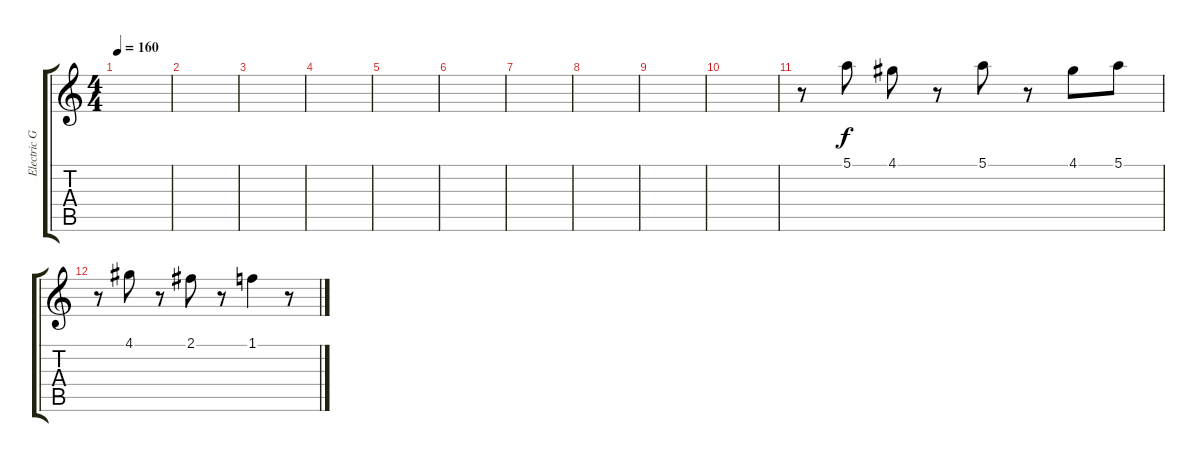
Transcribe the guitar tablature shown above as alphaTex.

\track ("Electric Guitar" "Electric G") {instrument electricguitarclean}
\staff {score tabs}
\tuning (E4 B3 G3 D3 A2 E2) {hide}
\ts (4 4)
\tempo 160
\clef g2
\ks c
|
|
|
|
|
|
|
|
|
|
r.8 5.1.8 4.1.8 r.8 5.1.8 r.8 4.1.8 5.1.8 |
r.8 4.1.8 r.8 2.1.8 r.8 1.1.4 r.8
